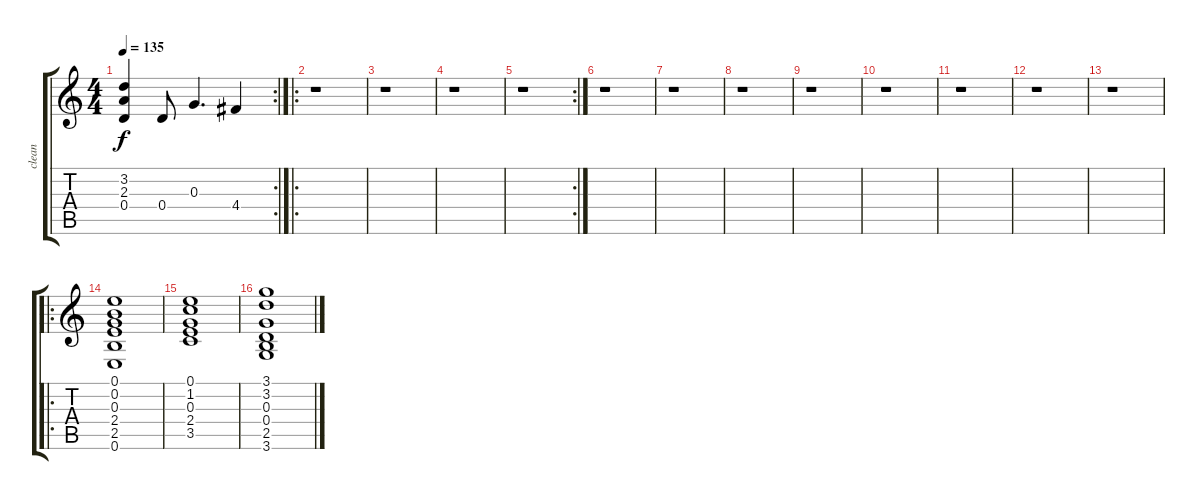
\track ("clean" "clean") {instrument electricguitarclean}
\staff {score tabs}
\tuning (E4 B3 G3 D3 A2 E2) {hide}
\rc 2
\ts (4 4)
\tempo 135
\clef g2
\ks c
(3.2 2.3 0.4).4{dy f} 0.4.8 0.3.4{d} 4.4.4 |
\ro
r.1 |
r.1 |
r.1 |
\rc 2
r.1 |
r.1 |
r.1 |
r.1 |
r.1 |
r.1 |
r.1 |
r.1 |
r.1 |
\ro
(0.1 0.2 0.3 2.4 2.5 0.6).1 |
(0.1 1.2 0.3 2.4 3.5).1 |
(3.1 3.2 0.3 0.4 2.5 3.6).1
